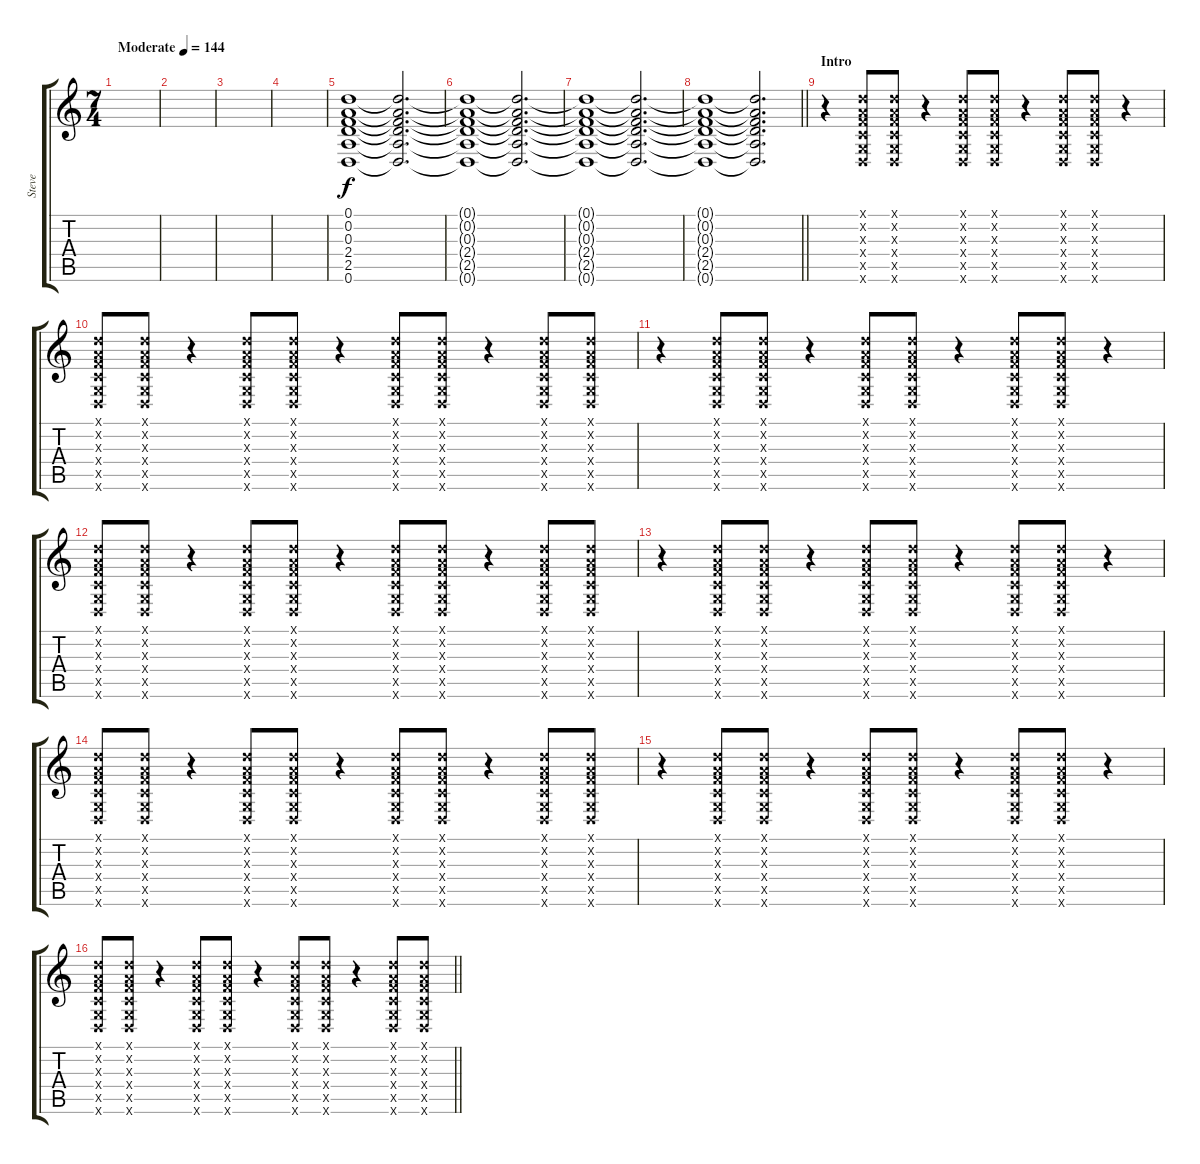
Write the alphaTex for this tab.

\track ("Steve" "Steve") {instrument distortionguitar}
\staff {score tabs}
\tuning (D4 A3 F3 C3 G2 D2) {hide}
\ts (7 4)
\tempo (144 "Moderate")
\clef g2
\ks c
|
|
|
|
(0.1 0.2 0.3 2.4 2.5 0.6).1 (0.1{t} 0.2{t} 0.3{t} 2.4{t} 2.5{t} 0.6{t}).2{d} |
(0.1{t} 0.2{t} 0.3{t} 2.4{t} 2.5{t} 0.6{t}).1 (0.1{t} 0.2{t} 0.3{t} 2.4{t} 2.5{t} 0.6{t}).2{d} |
(0.1{t} 0.2{t} 0.3{t} 2.4{t} 2.5{t} 0.6{t}).1 (0.1{t} 0.2{t} 0.3{t} 2.4{t} 2.5{t} 0.6{t}).2{d} |
\barLineRight lightlight
(0.1{t} 0.2{t} 0.3{t} 2.4{t} 2.5{t} 0.6{t}).1 (0.1{t} 0.2{t} 0.3{t} 2.4{t} 2.5{t} 0.6{t}).2{d} |
\section ("" "Intro")
r.4 (0.1{x} 0.2{x} 0.3{x} 0.4{x} 0.5{x} 0.6{x}).8 (0.1{x} 0.2{x} 0.3{x} 0.4{x} 0.5{x} 0.6{x}).8 r.4 (0.1{x} 0.2{x} 0.3{x} 0.4{x} 0.5{x} 0.6{x}).8 (0.1{x} 0.2{x} 0.3{x} 0.4{x} 0.5{x} 0.6{x}).8 r.4 (0.1{x} 0.2{x} 0.3{x} 0.4{x} 0.5{x} 0.6{x}).8 (0.1{x} 0.2{x} 0.3{x} 0.4{x} 0.5{x} 0.6{x}).8 r.4 |
(0.1{x} 0.2{x} 0.3{x} 0.4{x} 0.5{x} 0.6{x}).8 (0.1{x} 0.2{x} 0.3{x} 0.4{x} 0.5{x} 0.6{x}).8 r.4 (0.1{x} 0.2{x} 0.3{x} 0.4{x} 0.5{x} 0.6{x}).8 (0.1{x} 0.2{x} 0.3{x} 0.4{x} 0.5{x} 0.6{x}).8 r.4 (0.1{x} 0.2{x} 0.3{x} 0.4{x} 0.5{x} 0.6{x}).8 (0.1{x} 0.2{x} 0.3{x} 0.4{x} 0.5{x} 0.6{x}).8 r.4 (0.1{x} 0.2{x} 0.3{x} 0.4{x} 0.5{x} 0.6{x}).8 (0.1{x} 0.2{x} 0.3{x} 0.4{x} 0.5{x} 0.6{x}).8 |
r.4 (0.1{x} 0.2{x} 0.3{x} 0.4{x} 0.5{x} 0.6{x}).8 (0.1{x} 0.2{x} 0.3{x} 0.4{x} 0.5{x} 0.6{x}).8 r.4 (0.1{x} 0.2{x} 0.3{x} 0.4{x} 0.5{x} 0.6{x}).8 (0.1{x} 0.2{x} 0.3{x} 0.4{x} 0.5{x} 0.6{x}).8 r.4 (0.1{x} 0.2{x} 0.3{x} 0.4{x} 0.5{x} 0.6{x}).8 (0.1{x} 0.2{x} 0.3{x} 0.4{x} 0.5{x} 0.6{x}).8 r.4 |
(0.1{x} 0.2{x} 0.3{x} 0.4{x} 0.5{x} 0.6{x}).8 (0.1{x} 0.2{x} 0.3{x} 0.4{x} 0.5{x} 0.6{x}).8 r.4 (0.1{x} 0.2{x} 0.3{x} 0.4{x} 0.5{x} 0.6{x}).8 (0.1{x} 0.2{x} 0.3{x} 0.4{x} 0.5{x} 0.6{x}).8 r.4 (0.1{x} 0.2{x} 0.3{x} 0.4{x} 0.5{x} 0.6{x}).8 (0.1{x} 0.2{x} 0.3{x} 0.4{x} 0.5{x} 0.6{x}).8 r.4 (0.1{x} 0.2{x} 0.3{x} 0.4{x} 0.5{x} 0.6{x}).8 (0.1{x} 0.2{x} 0.3{x} 0.4{x} 0.5{x} 0.6{x}).8 |
r.4 (0.1{x} 0.2{x} 0.3{x} 0.4{x} 0.5{x} 0.6{x}).8 (0.1{x} 0.2{x} 0.3{x} 0.4{x} 0.5{x} 0.6{x}).8 r.4 (0.1{x} 0.2{x} 0.3{x} 0.4{x} 0.5{x} 0.6{x}).8 (0.1{x} 0.2{x} 0.3{x} 0.4{x} 0.5{x} 0.6{x}).8 r.4 (0.1{x} 0.2{x} 0.3{x} 0.4{x} 0.5{x} 0.6{x}).8 (0.1{x} 0.2{x} 0.3{x} 0.4{x} 0.5{x} 0.6{x}).8 r.4 |
(0.1{x} 0.2{x} 0.3{x} 0.4{x} 0.5{x} 0.6{x}).8 (0.1{x} 0.2{x} 0.3{x} 0.4{x} 0.5{x} 0.6{x}).8 r.4 (0.1{x} 0.2{x} 0.3{x} 0.4{x} 0.5{x} 0.6{x}).8 (0.1{x} 0.2{x} 0.3{x} 0.4{x} 0.5{x} 0.6{x}).8 r.4 (0.1{x} 0.2{x} 0.3{x} 0.4{x} 0.5{x} 0.6{x}).8 (0.1{x} 0.2{x} 0.3{x} 0.4{x} 0.5{x} 0.6{x}).8 r.4 (0.1{x} 0.2{x} 0.3{x} 0.4{x} 0.5{x} 0.6{x}).8 (0.1{x} 0.2{x} 0.3{x} 0.4{x} 0.5{x} 0.6{x}).8 |
r.4 (0.1{x} 0.2{x} 0.3{x} 0.4{x} 0.5{x} 0.6{x}).8 (0.1{x} 0.2{x} 0.3{x} 0.4{x} 0.5{x} 0.6{x}).8 r.4 (0.1{x} 0.2{x} 0.3{x} 0.4{x} 0.5{x} 0.6{x}).8 (0.1{x} 0.2{x} 0.3{x} 0.4{x} 0.5{x} 0.6{x}).8 r.4 (0.1{x} 0.2{x} 0.3{x} 0.4{x} 0.5{x} 0.6{x}).8 (0.1{x} 0.2{x} 0.3{x} 0.4{x} 0.5{x} 0.6{x}).8 r.4 |
\barLineRight lightlight
(0.1{x} 0.2{x} 0.3{x} 0.4{x} 0.5{x} 0.6{x}).8 (0.1{x} 0.2{x} 0.3{x} 0.4{x} 0.5{x} 0.6{x}).8 r.4 (0.1{x} 0.2{x} 0.3{x} 0.4{x} 0.5{x} 0.6{x}).8 (0.1{x} 0.2{x} 0.3{x} 0.4{x} 0.5{x} 0.6{x}).8 r.4 (0.1{x} 0.2{x} 0.3{x} 0.4{x} 0.5{x} 0.6{x}).8 (0.1{x} 0.2{x} 0.3{x} 0.4{x} 0.5{x} 0.6{x}).8 r.4 (0.1{x} 0.2{x} 0.3{x} 0.4{x} 0.5{x} 0.6{x}).8 (0.1{x} 0.2{x} 0.3{x} 0.4{x} 0.5{x} 0.6{x}).8
